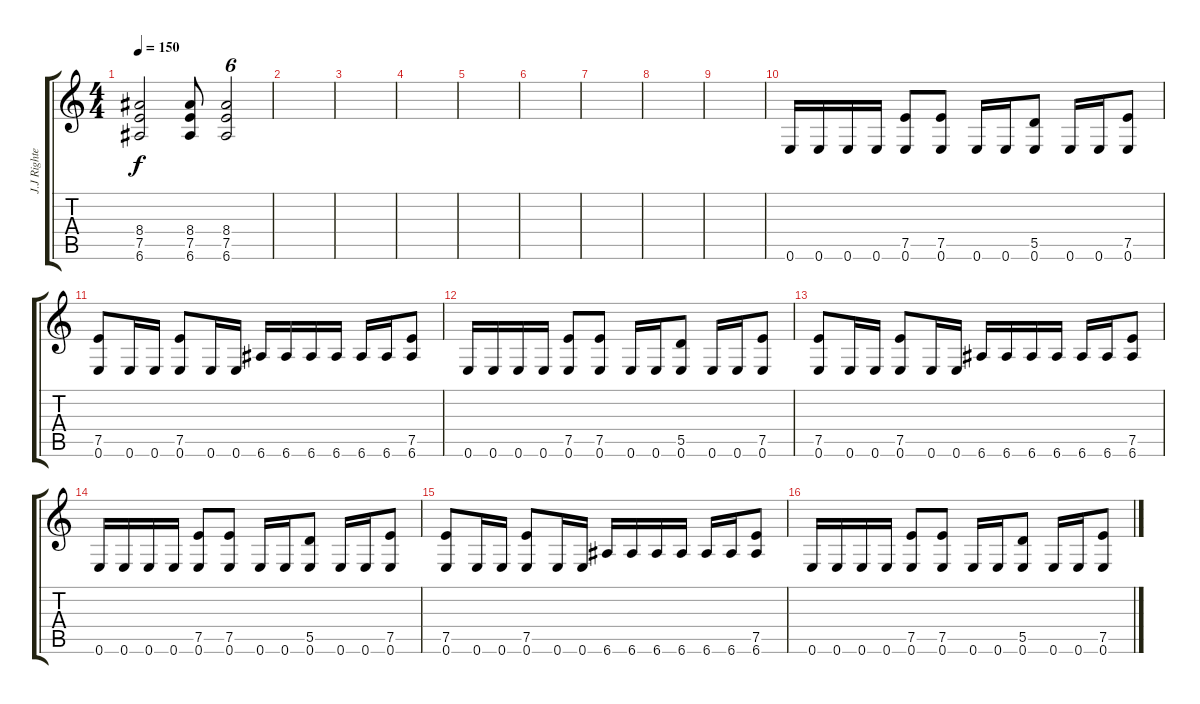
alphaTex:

\track ("J.J Righteous" "J.J Righte") {instrument distortionguitar}
\staff {score tabs}
\tuning (E4 B3 G3 D3 A2 E2) {hide}
\ts (4 4)
\tempo 150
\clef g2
\ks c
(8.4 7.5 6.6).2{dy f} (8.4 7.5 6.6).8 (8.4 7.5 6.6).2{tu (6 4)} |
|
|
|
|
|
|
|
|
0.6.16 0.6.16 0.6.16 0.6.16 (7.5 0.6).8 (7.5 0.6).8 0.6.16 0.6.16 (5.5 0.6).8 0.6.16 0.6.16 (7.5 0.6).8 |
(7.5 0.6).8 0.6.16 0.6.16 (7.5 0.6).8 0.6.16 0.6.16 6.6.16 6.6.16 6.6.16 6.6.16 6.6.16 6.6.16 (7.5 6.6).8 |
0.6.16 0.6.16 0.6.16 0.6.16 (7.5 0.6).8 (7.5 0.6).8 0.6.16 0.6.16 (5.5 0.6).8 0.6.16 0.6.16 (7.5 0.6).8 |
(7.5 0.6).8 0.6.16 0.6.16 (7.5 0.6).8 0.6.16 0.6.16 6.6.16 6.6.16 6.6.16 6.6.16 6.6.16 6.6.16 (7.5 6.6).8 |
0.6.16 0.6.16 0.6.16 0.6.16 (7.5 0.6).8 (7.5 0.6).8 0.6.16 0.6.16 (5.5 0.6).8 0.6.16 0.6.16 (7.5 0.6).8 |
(7.5 0.6).8 0.6.16 0.6.16 (7.5 0.6).8 0.6.16 0.6.16 6.6.16 6.6.16 6.6.16 6.6.16 6.6.16 6.6.16 (7.5 6.6).8 |
0.6.16 0.6.16 0.6.16 0.6.16 (7.5 0.6).8 (7.5 0.6).8 0.6.16 0.6.16 (5.5 0.6).8 0.6.16 0.6.16 (7.5 0.6).8
